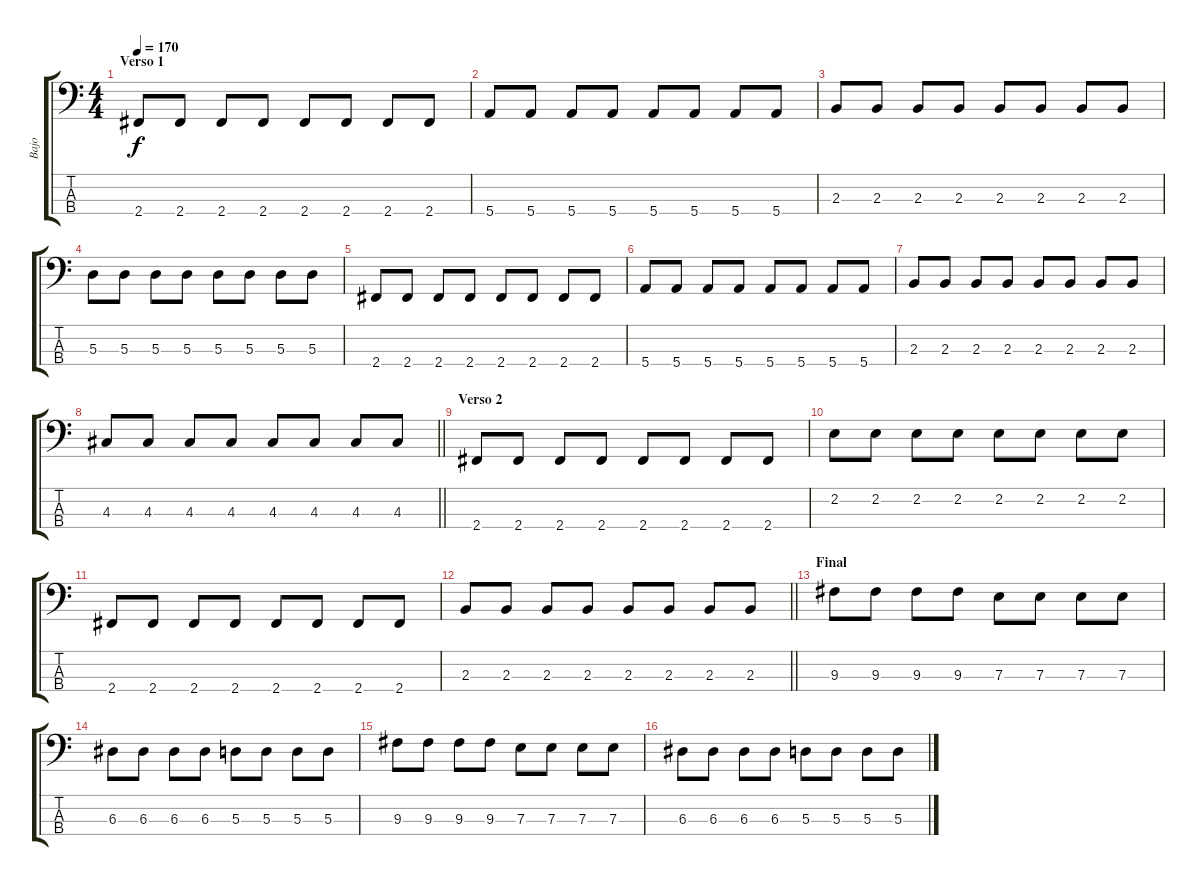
\track ("Bajo" "Bajo") {instrument electricbassfinger}
\staff {score tabs}
\tuning (G2 D2 A1 E1) {hide}
\ts (4 4)
\section ("" "Verso 1")
\tempo 170
\clef f4
\ks c
2.4.8{dy f} 2.4.8 2.4.8 2.4.8 2.4.8 2.4.8 2.4.8 2.4.8 |
5.4.8 5.4.8 5.4.8 5.4.8 5.4.8 5.4.8 5.4.8 5.4.8 |
2.3.8 2.3.8 2.3.8 2.3.8 2.3.8 2.3.8 2.3.8 2.3.8 |
5.3.8 5.3.8 5.3.8 5.3.8 5.3.8 5.3.8 5.3.8 5.3.8 |
2.4.8 2.4.8 2.4.8 2.4.8 2.4.8 2.4.8 2.4.8 2.4.8 |
5.4.8 5.4.8 5.4.8 5.4.8 5.4.8 5.4.8 5.4.8 5.4.8 |
2.3.8 2.3.8 2.3.8 2.3.8 2.3.8 2.3.8 2.3.8 2.3.8 |
\barLineRight lightlight
4.3.8 4.3.8 4.3.8 4.3.8 4.3.8 4.3.8 4.3.8 4.3.8 |
\section ("" "Verso 2")
2.4.8 2.4.8 2.4.8 2.4.8 2.4.8 2.4.8 2.4.8 2.4.8 |
2.2.8 2.2.8 2.2.8 2.2.8 2.2.8 2.2.8 2.2.8 2.2.8 |
2.4.8 2.4.8 2.4.8 2.4.8 2.4.8 2.4.8 2.4.8 2.4.8 |
\barLineRight lightlight
2.3.8 2.3.8 2.3.8 2.3.8 2.3.8 2.3.8 2.3.8 2.3.8 |
\section ("" "Final")
9.3.8 9.3.8 9.3.8 9.3.8 7.3.8 7.3.8 7.3.8 7.3.8 |
6.3.8 6.3.8 6.3.8 6.3.8 5.3.8 5.3.8 5.3.8 5.3.8 |
9.3.8 9.3.8 9.3.8 9.3.8 7.3.8 7.3.8 7.3.8 7.3.8 |
6.3.8 6.3.8 6.3.8 6.3.8 5.3.8 5.3.8 5.3.8 5.3.8
